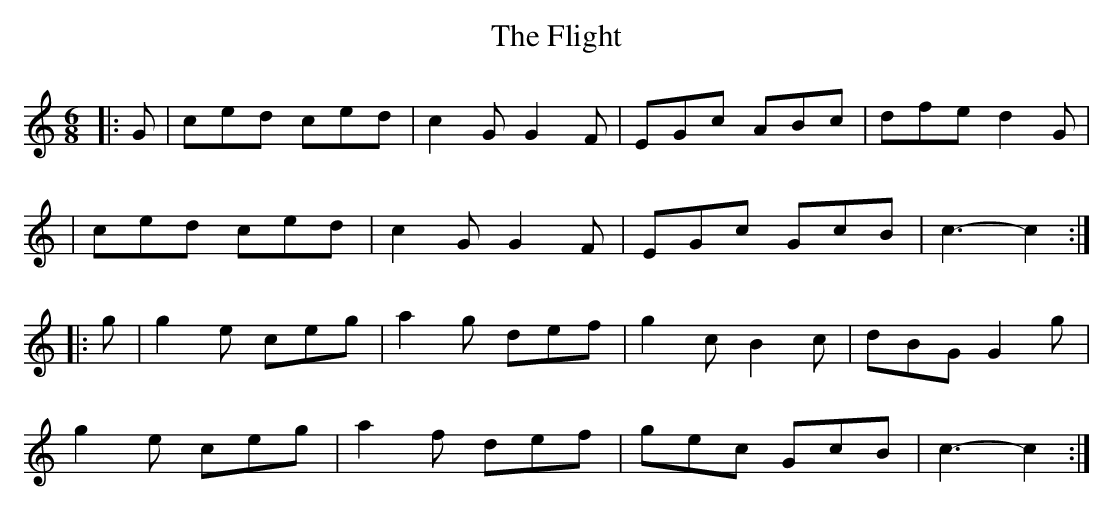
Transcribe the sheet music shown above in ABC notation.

X:1
T: The Flight
M: 6/8
L: 1/8
K: C
|: G | ced ced | c2G G2F | EGc ABc | dfe d2G |
     | ced ced | c2G G2F | EGc GcB | c3-c2 :|
|: g | g2e ceg | a2g def | g2c B2c | dBG G2g |
       g2e ceg | a2f def | gec GcB | c3-c2 :|
